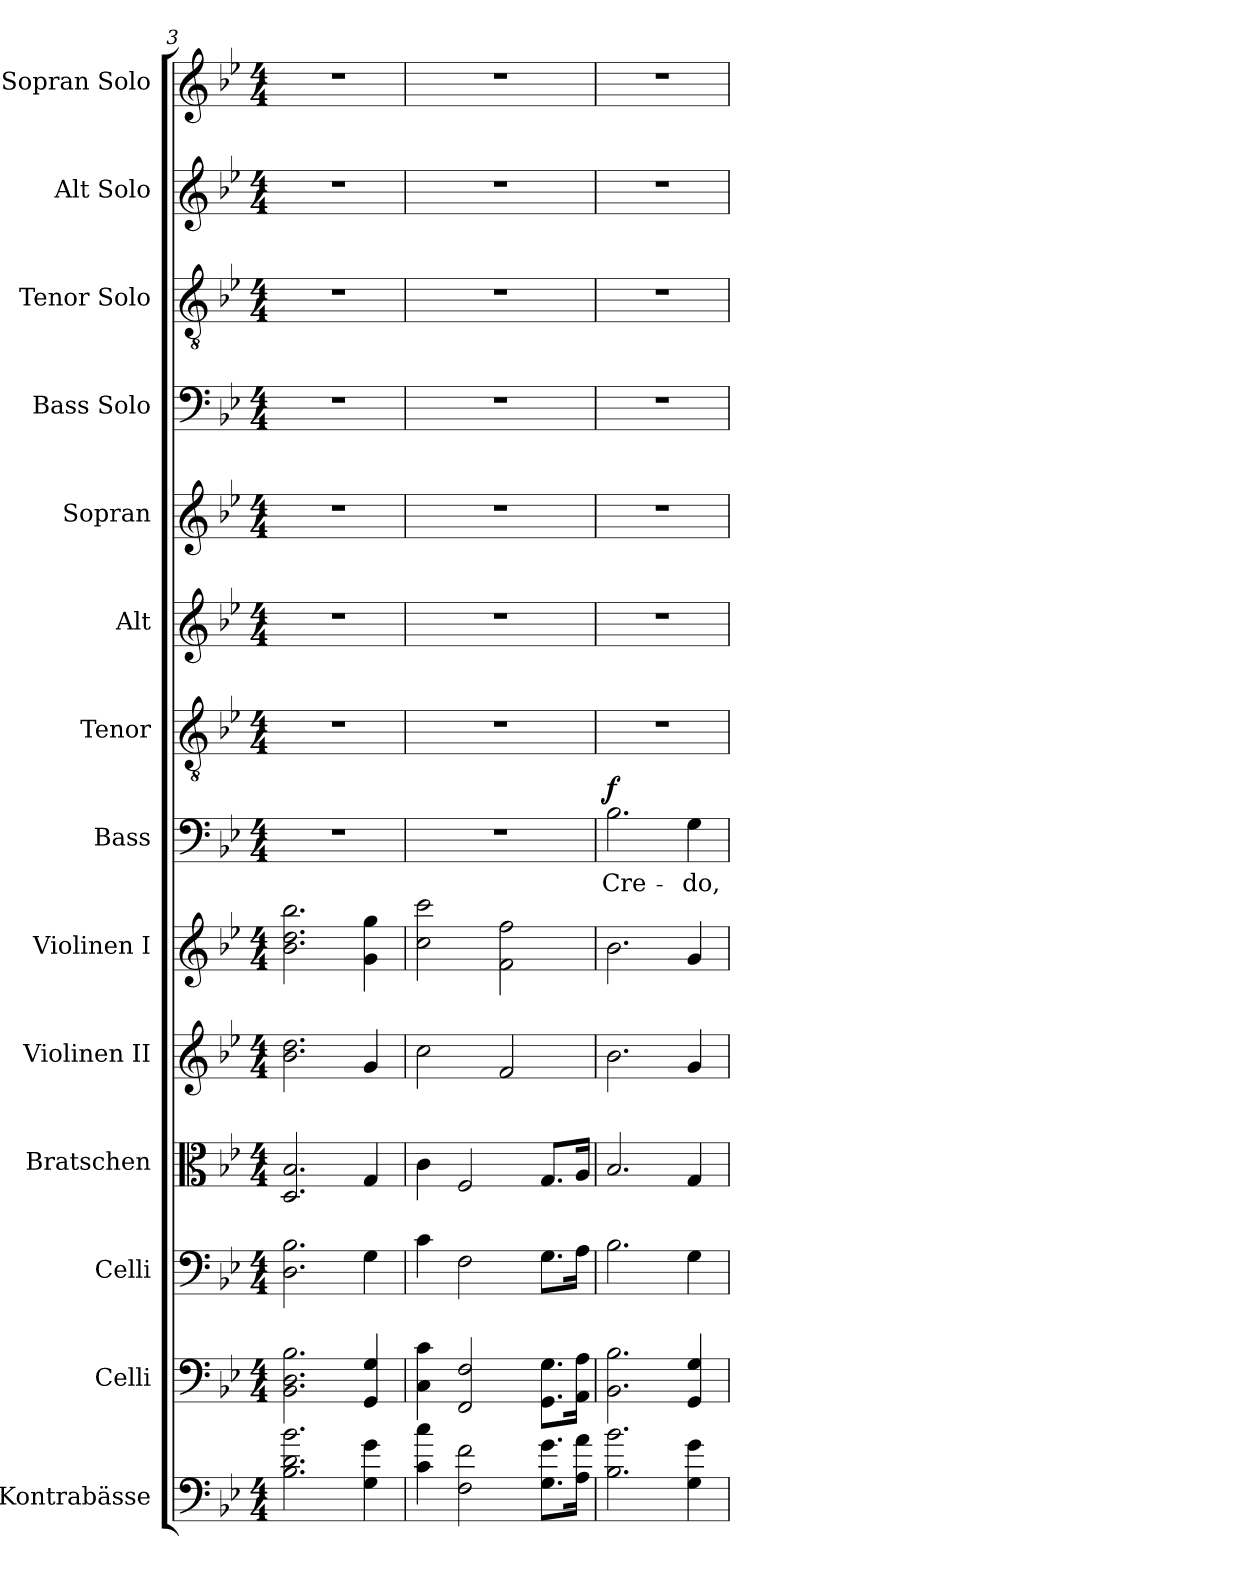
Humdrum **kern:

**kern	**kern	**kern	**kern	**kern	**kern	**kern	**text	**dynam	**kern	**kern	**kern	**kern	**kern	**kern	**kern
*part14	*part13	*part12	*part11	*part10	*part9	*part8	*part8	*part8	*part7	*part6	*part5	*part4	*part3	*part2	*part1
*staff14	*staff13	*staff12	*staff11	*staff10	*staff9	*staff8	*staff8	*staff8	*staff7	*staff6	*staff5	*staff4	*staff3	*staff2	*staff1
*I"Kontrabässe	*I"Celli	*I"Celli	*I"Bratschen	*I"Violinen II	*I"Violinen I	*I"Bass	*	*	*I"Tenor	*I"Alt	*I"Sopran	*I"Bass Solo	*I"Tenor Solo	*I"Alt Solo	*I"Sopran Solo
*	*I'Cl.	*	*	*	*I'Vl.	*I'B.	*	*	*I'T.	*I'A.	*I'S.	*I'B.S.	*I'T.S.	*I'A.S.	*I'S.S.
*clefF4	*clefF4	*clefF4	*clefC3	*clefG2	*clefG2	*clefF4	*	*	*clefGv2	*clefG2	*clefG2	*clefF4	*clefGv2	*clefG2	*clefG2
*ITrd7c12	*	*	*	*	*	*	*	*	*	*	*	*	*	*	*
*k[b-e-]	*k[b-e-]	*k[b-e-]	*k[b-e-]	*k[b-e-]	*k[b-e-]	*k[b-e-]	*	*	*k[b-e-]	*k[b-e-]	*k[b-e-]	*k[b-e-]	*k[b-e-]	*k[b-e-]	*k[b-e-]
*B-:	*B-:	*B-:	*B-:	*B-:	*B-:	*B-:	*	*	*B-:	*B-:	*B-:	*B-:	*B-:	*B-:	*B-:
*M4/4	*M4/4	*M4/4	*M4/4	*M4/4	*M4/4	*M4/4	*	*	*M4/4	*M4/4	*M4/4	*M4/4	*M4/4	*M4/4	*M4/4
=3	=3	=3	=3	=3	=3	=3	=3	=3	=3	=3	=3	=3	=3	=3	=3
2.BB-\ 2.D\ 2.B-\	2.BB-\ 2.D\ 2.B-\	2.D\ 2.B-\	2.D/ 2.B-/	2.b-\ 2.dd\	2.b-\ 2.dd\ 2.bb-\	1r	.	.	1r	1r	1r	1r	1r	1r	1r
4GG\ 4G\	4GG/ 4G/	4G\	4G/	4g/	4g\ 4gg\	.	.	.	.	.	.	.	.	.	.
=4	=4	=4	=4	=4	=4	=4	=4	=4	=4	=4	=4	=4	=4	=4	=4
4C\ 4c\	4C\ 4c\	4c\	4c\	2cc\	2cc\ 2ccc\	1r	.	.	1r	1r	1r	1r	1r	1r	1r
2FF\ 2F\	2FF/ 2F/	2F\	2F/	.	.	.	.	.	.	.	.	.	.	.	.
.	.	.	.	2f/	2f\ 2ff\	.	.	.	.	.	.	.	.	.	.
8.GG\ 8.G\L	8.GG\ 8.G\L	8.G\L	8.G/L	.	.	.	.	.	.	.	.	.	.	.	.
16AA\ 16A\Jk	16AA\ 16A\Jk	16A\Jk	16A/Jk	.	.	.	.	.	.	.	.	.	.	.	.
=5	=5	=5	=5	=5	=5	=5	=5	=5	=5	=5	=5	=5	=5	=5	=5
!	!	!	!	!	!	!	!LO:LY:b	!LO:DY:a	!	!	!	!	!	!	!
2.BB-\ 2.B-\	2.BB-\ 2.B-\	2.B-\	2.B-/	2.b-\	2.b-\	2.B-\	-Cre-	f	1r	1r	1r	1r	1r	1r	1r
!	!	!	!	!	!	!	!LO:LY:b	!	!	!	!	!	!	!	!
4GG\ 4G\	4GG/ 4G/	4G\	4G/	4g/	4g/	4G\	do,	.	.	.	.	.	.	.	.
=	=	=	=	=	=	=	=	=	=	=	=	=	=	=	=
*-	*-	*-	*-	*-	*-	*-	*-	*-	*-	*-	*-	*-	*-	*-	*-
